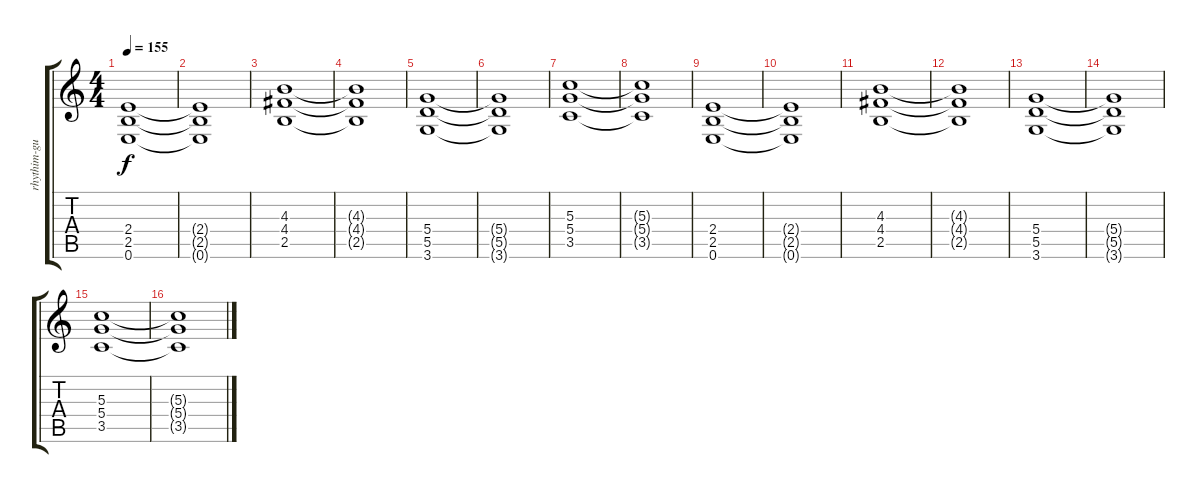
\track ("rhythim-guitar" "rhythim-gu") {instrument distortionguitar}
\staff {score tabs}
\tuning (E4 B3 G3 D3 A2 E2) {hide}
\ts (4 4)
\tempo 155
\clef g2
\ks c
(2.4 2.5 0.6).1{dy f balance 8} |
(2.4{t} 2.5{t} 0.6{t}).1 |
(4.3 4.4 2.5).1 |
(4.3{t} 4.4{t} 2.5{t}).1 |
(5.4 5.5 3.6).1 |
(5.4{t} 5.5{t} 3.6{t}).1 |
(5.3 5.4 3.5).1 |
(5.3{t} 5.4{t} 3.5{t}).1 |
(2.4 2.5 0.6).1 |
(2.4{t} 2.5{t} 0.6{t}).1 |
(4.3 4.4 2.5).1 |
(4.3{t} 4.4{t} 2.5{t}).1 |
(5.4 5.5 3.6).1 |
(5.4{t} 5.5{t} 3.6{t}).1 |
(5.3 5.4 3.5).1 |
(5.3{t} 5.4{t} 3.5{t}).1
